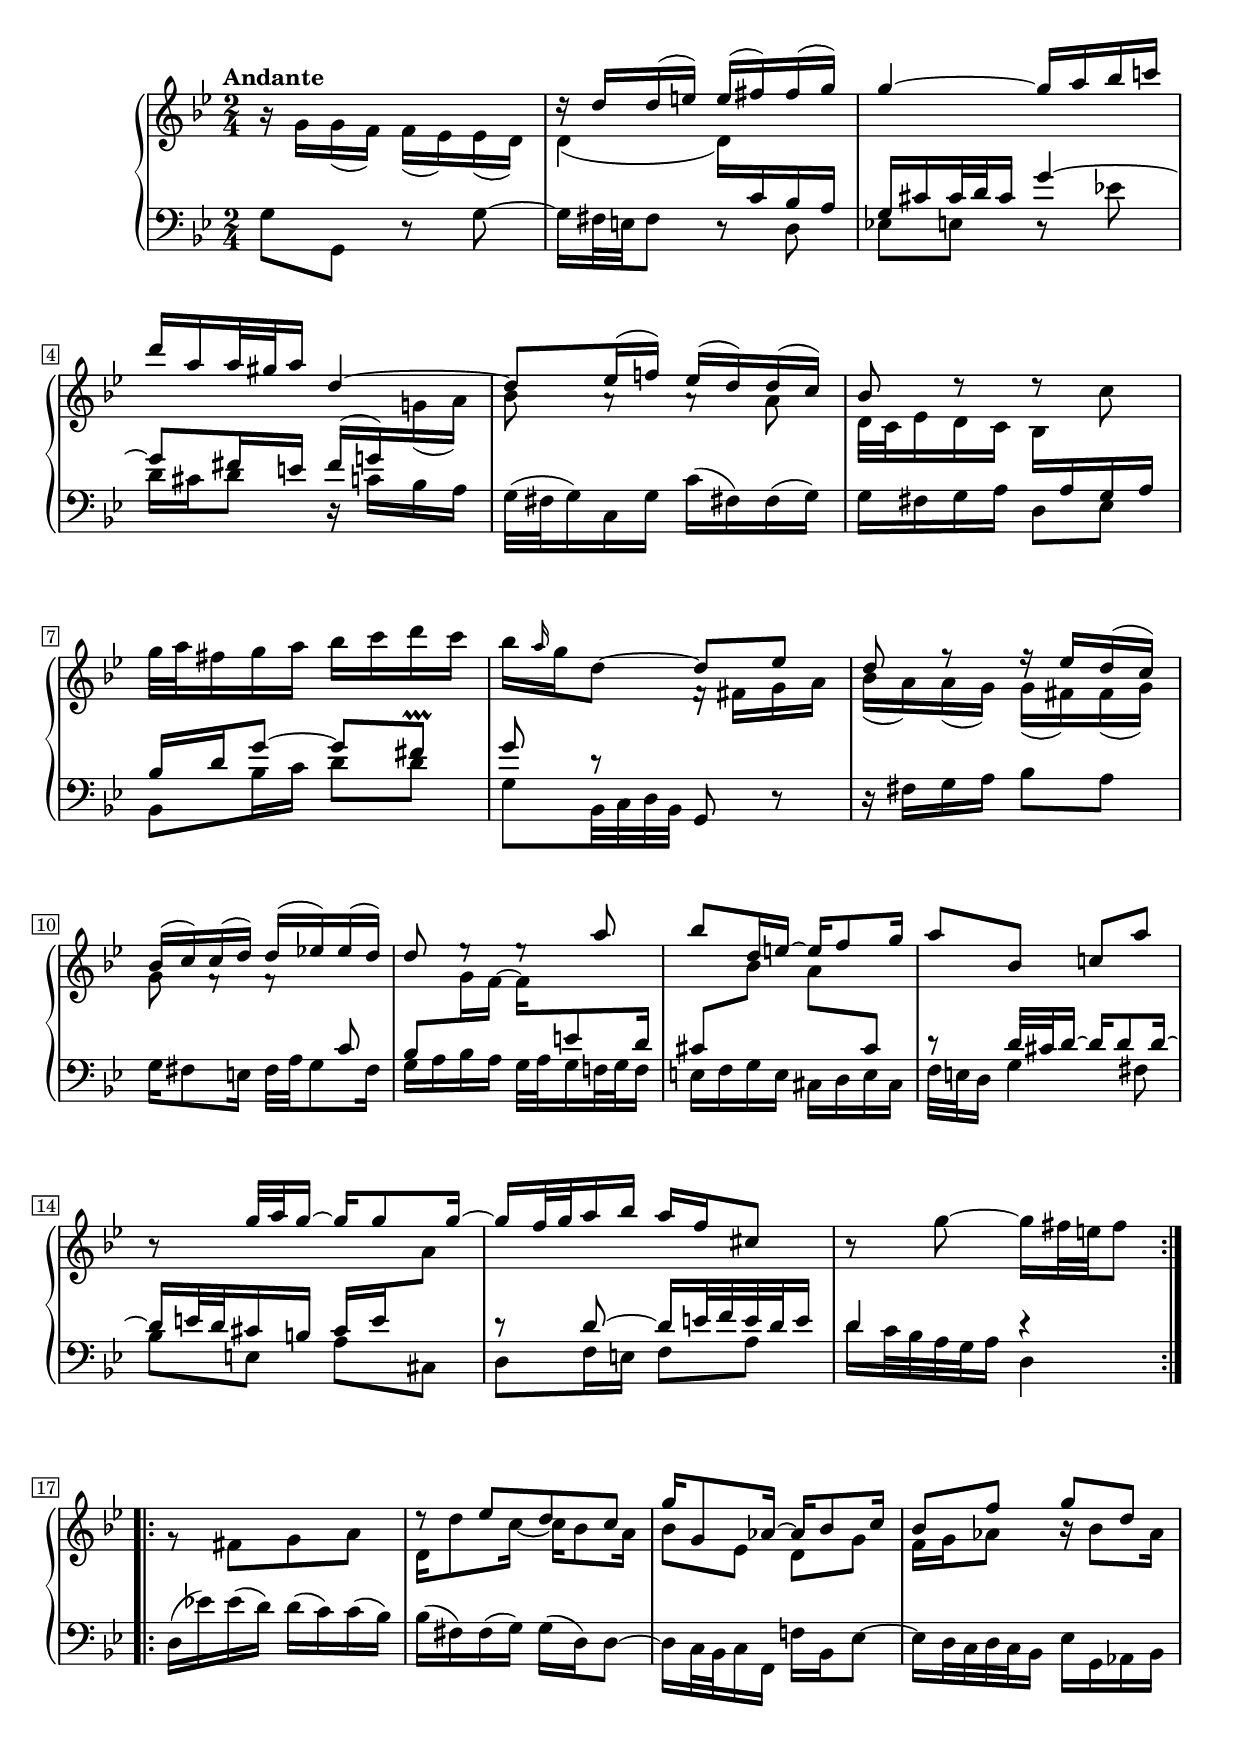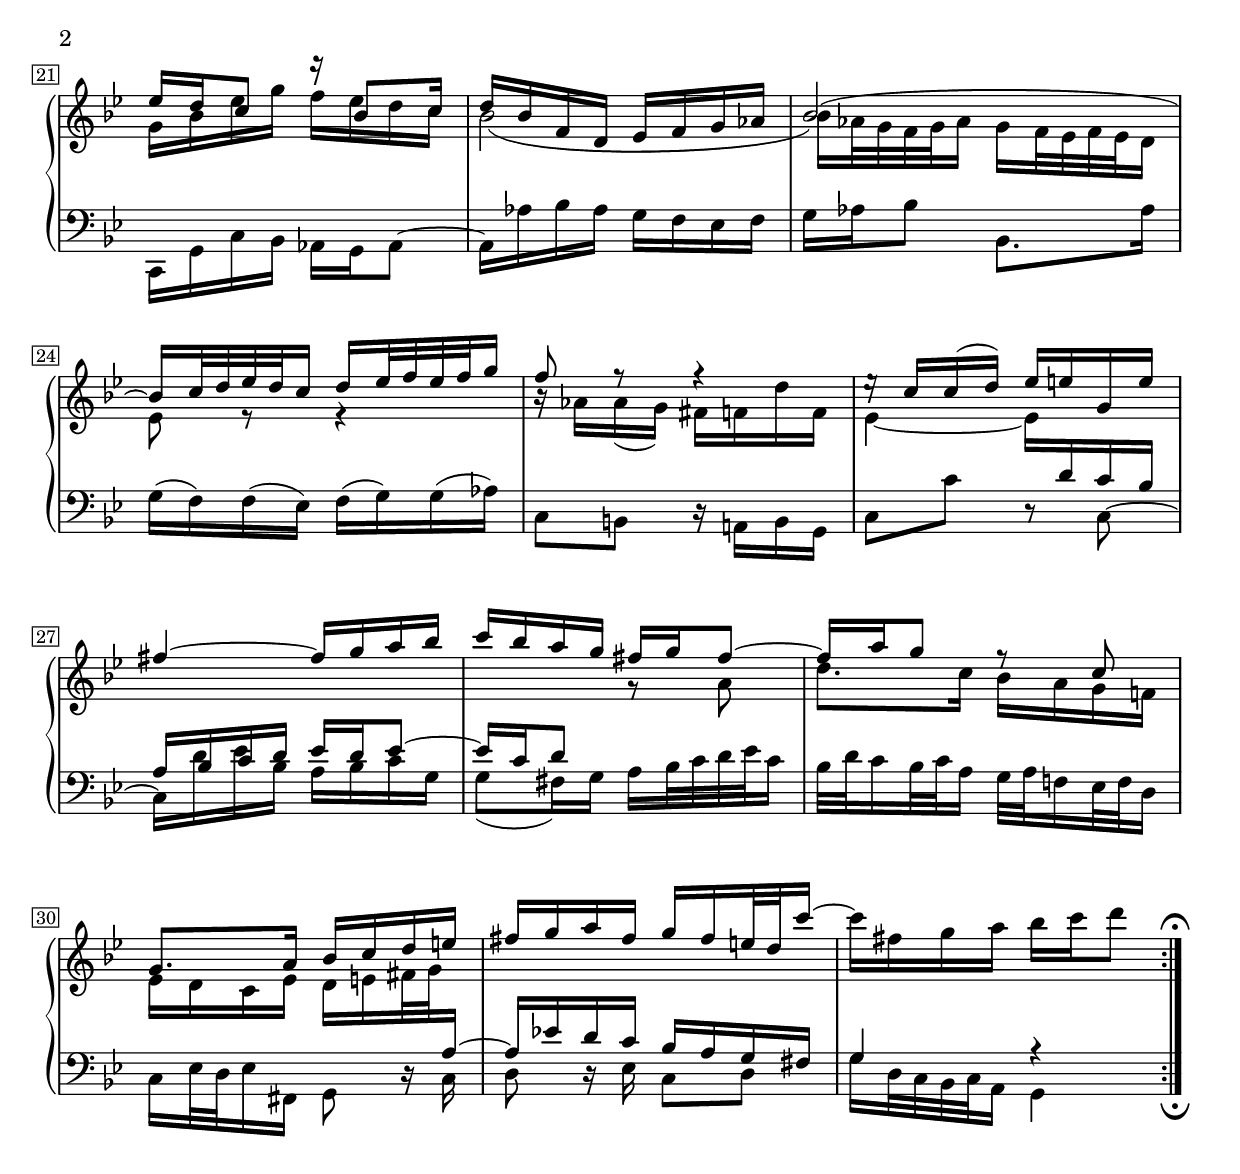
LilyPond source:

Global = {
  \key g \minor
  \time 2/4
  \include "../global.ly"
}

staffLower = \change Staff = "lower"
staffUpper = \change Staff = "upper"

Sopran = \context Voice = "one" \relative c'' {
  \voiceOne
  \label #'VariatioXV
  \override MultiMeasureRest.staff-position = #0
  \override Rest.staff-position = #0
  \repeat volta 2 {
  %1
  | \tempo "Andante"
    s2
  | d16\rest d[ d( e)] e[( fis) fis( g )]
  | g4~ g16[ a bes c]
  | d[ a a32 gis a16] d,4~
  %5
  | d8[ ees16( f)] ees[( d) d( c)]
  | bes8 d\rest d\rest \stemNeutral c
  | g'32[ a fis16 g a] bes[ c d c]
  | bes[ \once\stemUp \grace a g d8~] \stemUp d[ ees]
  | d f\rest f16\rest ees[ d( c)]
  %10
  | bes[( c) c( d )] d[( ees) ees( d)]
  | d8 e\rest e\rest a
  | bes[ d,16 e~] e[ f8 g16]
  | a8[ bes,] c[ a']
  | r g32[ a g16~] g[ g8 g16~]
  %15
  | g[ f32 g a16 bes] a[ f cis8]
  | \stemDown r g'~ g16[ fis32 e fis8]
  }
  \break
  \repeat volta 2 {
  | \stemUp s2
  | d8\rest ees[ d c]
  | g'16[ g,8 as16~] aes[ bes8 c16]
  %20
  | bes8[ f'] g[ d]
  | ees16[ d c8] e'16\rest bes,8[ c16]
  | d[ bes f d] ees[ f g aes]
  | \once\shape #'(((0 . 0.5) (0 . 1.5) (0 . 1.5) (0 . 0.5))) Tie
    bes2~
  | bes16[ c32 d ees d c16] d[ ees32 f ees f g16]
  %25
  | f8 f\rest f4\rest
  | e16\rest c[ c( d )] ees[ e g, e']
  | fis4~ fis16[ g a bes]
  | c[ bes a g] fis[ g fis8~]
  | fis16[ a g8] f\rest c
  %30
  | g8.[ a16] bes[ c d e]
  | fis[ g a fis] g[ fis e32 d c'16~]
  | \stemDown c[ fis, g a] bes[ c d8]
  }
  \fine
}

Alto = \context Voice = "two" \relative c'' {
  \voiceTwo
  \override MultiMeasureRest.staff-position = #-4
  \override Rest.staff-position = #0
  \repeat volta 2 {
  %1
  | b16\rest g16[ g( f)] f[( ees) ees( d)]
  | d4( d16)[ \staffLower\stemUp\tieUp\slurUp c bes a]
  | g[ cis cis32 d cis16] g'4~
  | g8[ fis16 e] fis[( g) \staffUpper\stemDown\tieDown\slurDown g( a])
  %5
  | bes8 a\rest a\rest a
  | d,32[ c ees16 d c] bes[ \staffLower\stemUp\tieUp a g a]
  | bes16[ d g8~] g[ fis^\prallprall]
  | g d\rest \staffUpper\stemDown f16\rest fis[ g a]
  | bes[( a) a( g)] g[( fis) fis( g)]
  %10
  | g8 f\rest f\rest \staffLower\stemUp c
  | bes[ \staffUpper\stemDown g'16 f~] f[ \staffLower\stemUp e8 d16]
  | cis8[ \staffUpper\stemDown bes'] a[ \staffLower\stemUp cis,]
  | d8\rest d32[ cis d16~] d[ d8 d16~]
  | d[ e32 d cis16 b] cis[ e \staffUpper\stemDown a8]
  %15
  | \staffLower\stemUp d,\rest d~ d16[ e32 f e d e16]
  | d4 d\rest
  }
  \repeat volta 2 {
  | \staffUpper\stemDown\tieDown g8\rest fis[ g a]
  | d,16[ d'8 c16~] c[ bes8 a16]
  | bes8[ ees,] d[ g]
  %20
  | f16[ g aes8] b16\rest bes8[ as16]
  | g[ bes ees g] f[ ees d c]
  | \once\shape #'(((0 . -0.5) (0 . -2.8) (0 . -2) (-0.5 . -0.5))) Tie
    bes2~
  | bes16[ aes32 g f g aes16] g[ f32 ees f ees d16]
  | ees8 e8\rest e4\rest
  %25
  | r16 aes16[ aes( g )] fis[ f d' f,]
  | ees4~ ees16[ \staffLower\stemUp\tieUp d c bes]
  | a16[ bes c d] ees[ d ees8~]
  | ees16[ c d8] \staffUpper\stemDown g8\rest a8
  | d8.[ c16] bes[ a g f]
  %30
  | ees16[ d c ees] d[ e fis32 g \staffLower\stemUp a,16^~]
  | a16[ ees'! d c] bes[ a g fis]
  | g4 a4\rest
    \override Score.TextMark.self-alignment-X = #CENTER
    \textEndMark \markup { \musicglyph "scripts.ufermata" }
  }
}

Bass = \context Voice = "four" \relative c' {
  \voiceFour
  \override MultiMeasureRest.staff-position = #0
  \override Rest.staff-position = #0
  %1
  \repeat volta 2 {
  | \stemDown\tieUp\slurUp
    g8[ g,] r g'~
  | g16[ fis32 e fis8] r d
  | ees[ e] r ees'!
  | d16[ cis d8] r16 c[ bes a]
  %5
  | g32([ fis g16) c, g'] c([ fis,) fis( g )]
  | g16[ fis g a] d,8[ ees]
  | bes8[ bes'16 c] d8[ d]
  | g,[ bes,32 c d bes] \once\stemUp g8 r
  | r16 fis'[ g a] bes8[ a]
  %10
  | g16[ fis8 e16] fis32[ a g8 fis16]
  | g[ a bes a] g32[ a g16 f32 g f16]
  | e[ f g e] cis[ d e cis]
  | f32[ e d16] g4 fis8
  | bes[ e,] a[ cis,]
  %15
  | d[ f16 e] f8[ a]
  | d16[ c32 bes a g a16] d,4
  }
  \repeat volta 2 {
  | d16[( ees'!) ees( d)] d[( c) c( bes)]
  | bes[( fis) fis( g)] g[( d) d8~]
  | d16[ c32 bes c16 f,] f'[ bes, ees8~]
  %20
  | ees16[ d32 c d c bes16] ees[ g, aes bes]
  | c,[ g' c bes] aes[ g aes8~]
  | aes16[ aes' bes aes] g[ f ees f]
  | g[ aes bes8] bes,8.[ as'16]
  | g[( f) f( es)] f[( g) g( aes)]
  %25
  | c,8[ b] r16 a[ b g]
  | c8[ c'] r c,~
  | c16[ \shiftOn d' ees bes] a[ bes c g]
  | g8[_( fis16) g] a[ bes32 c d ees c16]
  | bes32[ d c16 bes32 c a16] g32[ a f16 ees32 f d16]
  %30
  | c16[ ees32 d ees16 fis,] g8 r16 c
  | d8 r16 ees c8[ d]
  | g16[ d32 c bes c a16] g4
    \tweak direction #DOWN
    \textEndMark \markup { \musicglyph "scripts.dfermata" }
  }
  \fine
}

\score {
  \new PianoStaff
  <<
    \accidentalStyle Score.piano
    \context Staff = "upper" <<
      \set Staff.midiInstrument = #"acoustic grand"
      \Global
      \clef treble
      \Sopran
      \Alto
    >>
    \context Staff = "lower" <<
      \set Staff.midiInstrument = #"acoustic grand"
      \Global
      \clef bass
      \Bass
    >>
  >>
  \header {
    composer = ##f % "Johann Sebastian Bach"
    opus = ##f % "BWV 988"
    title = \markup { \smallCaps "Variatio 15 a 1 Clav." }
    subtitle = \markup { "Canone alla Quinta" }
    subsubtitle = ##f
  }
  \layout {
    \context {
      \PianoStaff
      % More space between staves in the same PianoStaff
      \override StaffGrouper.staff-staff-spacing.minimum-distance = 11
    }
  }
  \midi { \tempo 4=36 }
}
